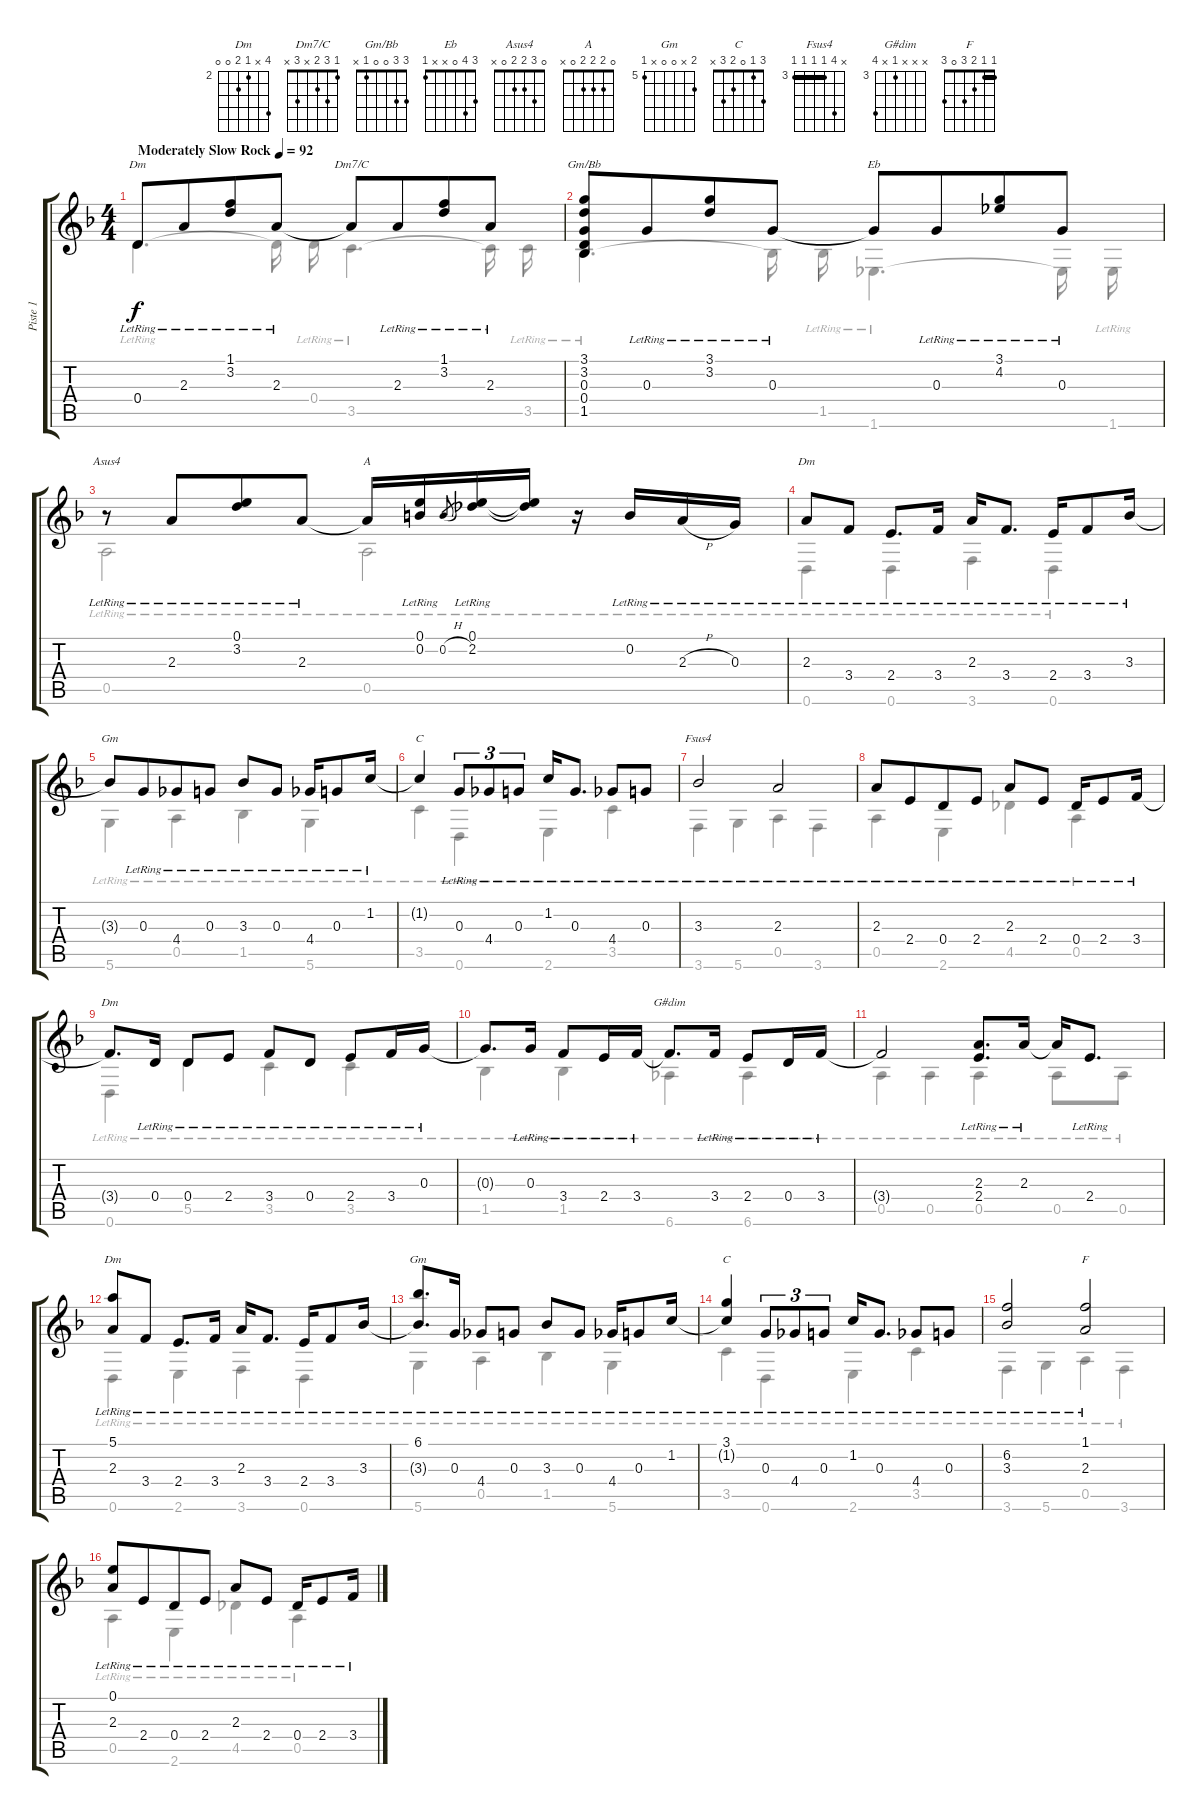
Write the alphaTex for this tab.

\track ("Piste 1" "Piste 1") {instrument acousticguitarsteel}
\staff {score tabs}
\tuning (E4 B3 G3 D3 A2 D2) {hide}
\chord ("Dm" 1 3 2 0 x x)
\chord ("Dm7/C" 1 3 2 x 3 x)
\chord ("Gm/Bb" 3 3 0 0 1 x)
\chord ("Eb" 3 4 0 x x 1)
\chord ("Asus4" 0 3 2 2 0 x)
\chord ("A" 0 2 2 2 0 x)
\chord ("Dm" x x 2 3 0 0)
\chord ("Gm" x x 0 0 x 5) {firstfret 5}
\chord ("C" 0 1 0 2 3 x)
\chord ("Fsus4" x 6 3 3 3 3) {firstfret 3 barre 3}
\chord ("Dm" x x 2 3 5 0)
\chord ("G#dim" x x x 3 x 6) {firstfret 3}
\chord ("Dm" 5 x 2 3 0 0) {firstfret 2}
\chord ("Gm" 6 x 0 0 x 5) {firstfret 5}
\chord ("C" 3 1 0 2 3 x)
\chord ("F" 1 1 2 3 0 3) {barre 1}
\voice
\ts (4 4)
\tempo (92 "Moderately Slow Rock")
\clef g2
\ks f
0.4{lr}.8{ch "Dm" dy f instrument acousticguitarsteel} 2.3{lr}.8{beam Up beam merge} (1.1{lr} 3.2{lr}).8{beam Up} 2.3{lr}.8{beam Up} 2.3{t}.8{ch "Dm7/C"} 2.3{lr}.8{beam merge} (1.1{lr} 3.2{lr}).8 2.3{lr}.8 |
(3.1 3.2 0.3 0.4 1.5).8{ch "Gm/Bb"} 0.3{lr}.8{beam Up beam merge} (3.1{lr} 3.2{lr}).8{beam Up} 0.3{lr}.8{beam Up} 0.3{t}.8{ch "Eb" beam Up} 0.3{lr}.8{beam Up beam merge} (3.1{lr} 4.2{lr}).8{beam Up} 0.3{lr}.8{beam Up} |
r.8{ch "Asus4"} 2.3{lr}.8{beam Up beam merge} (0.1{lr} 3.2{lr}).8{beam Up} 2.3{lr}.8{beam Up} 2.3{t}.16{ch "A" beam Up} (0.1{lr} 0.2{lr}).16{beam Up} 0.2{h}.8{gr} (0.1{lr} 2.2{lr}).16{beam Up} (0.1{t} 2.2{t}).16{beam Up} r.16 0.2{lr}.16 2.3{h lr}.16 0.3{lr}.16 |
2.3{lr}.8{ch "Dm"} 3.4{lr}.8 2.4{lr}.8{d} 3.4{lr}.16{beam split} 2.3{lr}.16{beam merge} 3.4{lr}.8{d beam split} 2.4{lr}.16{beam merge} 3.4{lr}.8 3.3{lr}.16 |
\ks dminor
3.3{t}.8{ch "Gm"} 0.3{lr}.8{beam merge} 4.4{lr}.8 0.3{lr}.8 3.3{lr}.8 0.3{lr}.8 4.4{lr}.16 0.3{lr}.8 1.2{lr}.16 |
1.2{t}.4{ch "C"} 0.3{lr}.8{tu (3 2)} 4.4{lr}.8{tu (3 2) beam merge} 0.3{lr}.8{tu (3 2)} 1.2{lr}.16 0.3{lr}.8{d} 4.4{lr}.8{beam merge} 0.3{lr}.8 |
3.3{lr}.2{ch "Fsus4"} 2.3{lr}.2 |
2.3{lr}.8 2.4{lr}.8{beam merge} 0.4{lr}.8 2.4{lr}.8 2.3{lr}.8 2.4{lr}.8 0.4{lr}.16 2.4{lr}.8 3.4{lr}.16 |
3.4{t}.8{d ch "Dm"} 0.4{lr}.16{beam split} 0.4{lr}.8{beam merge} 2.4{lr}.8{beam split} 3.4{lr}.8{beam merge} 0.4{lr}.8{beam split} 2.4{lr}.8{beam merge} 3.4{lr}.16 0.3{lr}.16 |
0.3{t}.8{d} 0.3{lr}.16 3.4{lr}.8 2.4{lr}.16 3.4{lr}.16 3.4{t}.8{d ch "G#dim"} 3.4{lr}.16 2.4{lr}.8 0.4{lr}.16 3.4{lr}.16 |
3.4{t}.2 (2.3{lr} 2.4{lr}).8{d} 2.3{lr}.16 2.3{t}.16 2.4{lr}.8{d} |
(5.1{lr} 2.3{lr}).8{ch "Dm" beam Up} 3.4{lr}.8{beam Up} 2.4{lr}.8{d} 3.4{lr}.16{beam split} 2.3{lr}.16{beam merge} 3.4{lr}.8{d} 2.4{lr}.16 3.4{lr}.8 3.3{lr}.16 |
(6.1{lr} 3.3{t}).8{d ch "Gm" beam Up} 0.3{lr}.16{beam Up} 4.4{lr}.8 0.3{lr}.8 3.3{lr}.8 0.3{lr}.8 4.4{lr}.16 0.3{lr}.8 1.2{lr}.16 |
(3.1{lr} 1.2{t}).4{ch "C"} 0.3{lr}.8{tu (3 2)} 4.4{lr}.8{tu (3 2) beam merge} 0.3{lr}.8{tu (3 2)} 1.2{lr}.16 0.3{lr}.8{d} 4.4{lr}.8 0.3{lr}.8 |
(6.2{lr} 3.3{lr}).2 (1.1{lr} 2.3{lr}).2{ch "F"} |
(0.1{lr} 2.3{lr}).8 2.4{lr}.8{beam merge} 0.4{lr}.8 2.4{lr}.8 2.3{lr}.8 2.4{lr}.8 0.4{lr}.16 2.4{lr}.8 3.4{lr}.16
\voice
\clef g2
\ottava regular
\simile none
\ks f
0.4{lr}.4{d dy f} 0.4{t}.16{beam split} 0.4{lr}.16 3.5{lr}.4{d} 3.5{t}.16{beam split} 3.5{lr}.16 |
1.5{lr}.4{d} 1.5{t}.16{beam split} 1.5{lr}.16 1.6{lr}.4{d} 1.6{t}.16{beam split} 1.6{lr}.16 |
0.5{lr}.2 0.5{lr}.2 |
0.6{lr}.4 0.6{lr}.4 3.6{lr}.4 0.6{lr}.4 |
\ks dminor
5.6{lr}.4 0.5{lr}.4 1.5{lr}.4 5.6{lr}.4 |
3.5{lr}.4 0.6{lr}.4 2.6{lr}.4 3.5{lr}.4 |
3.6{lr}.4 5.6{lr}.4 0.5{lr}.4 3.6{lr}.4 |
0.5{lr}.4 2.6{lr}.4 4.5{lr}.4 0.5{lr}.4 |
0.6{lr}.4 5.5{lr}.4 3.5{lr}.4 3.5{lr}.4 |
1.5{lr}.4 1.5{lr}.4 6.6{lr}.4 6.6{lr}.4 |
0.5{lr}.4 0.5{lr}.4 0.5{lr}.4 0.5{lr}.8 0.5{lr}.8 |
0.6{lr}.4 2.6{lr}.4 3.6{lr}.4 0.6{lr}.4 |
5.6{lr}.4 0.5{lr}.4 1.5{lr}.4 5.6{lr}.4 |
3.5{lr}.4 0.6{lr}.4 2.6{lr}.4 3.5{lr}.4 |
3.6{lr}.4 5.6{lr}.4 0.5{lr}.4 3.6{lr}.4 |
0.5{lr}.4 2.6{lr}.4 4.5{lr}.4 0.5{lr}.4
